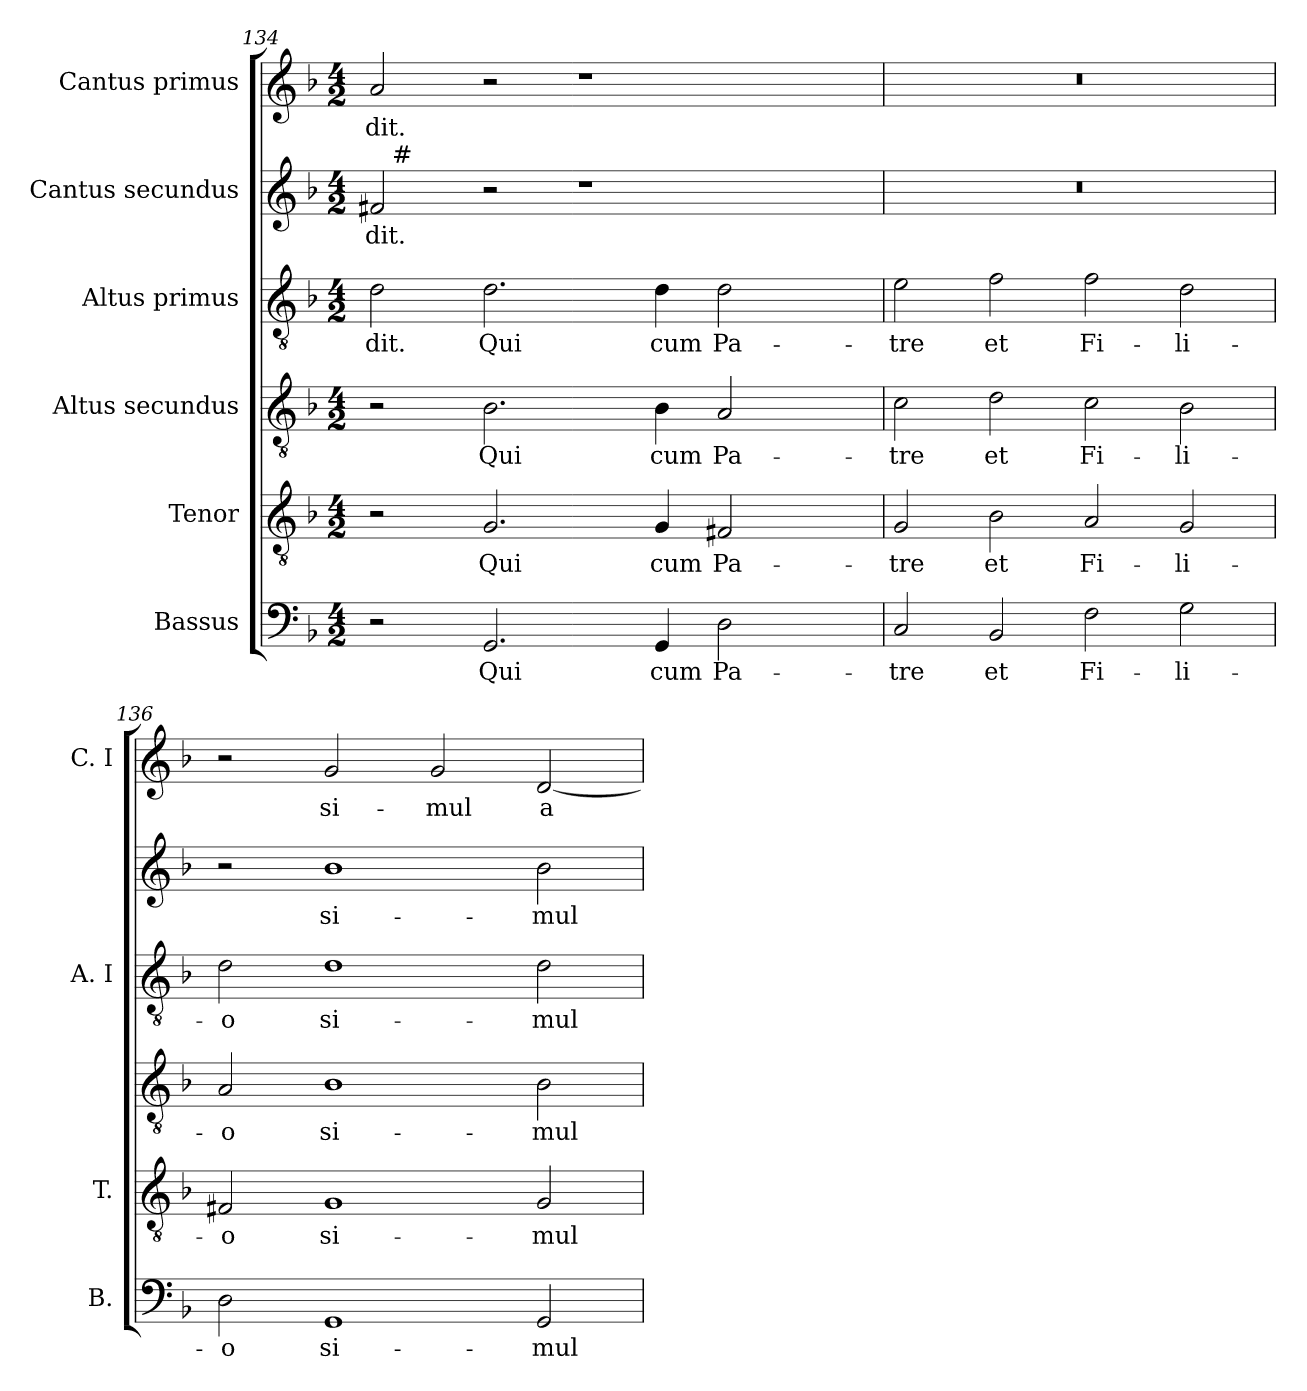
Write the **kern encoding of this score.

**kern	**text	**kern	**text	**kern	**text	**kern	**text	**kern	**text	**kern	**text
*part6	*part6	*part5	*part5	*part4	*part4	*part3	*part3	*part2	*part2	*part1	*part1
*staff6	*staff6	*staff5	*staff5	*staff4	*staff4	*staff3	*staff3	*staff2	*staff2	*staff1	*staff1
*I"Bassus	*	*I"Tenor	*	*I"Altus secundus	*	*I"Altus primus	*	*I"Cantus secundus	*	*I"Cantus primus	*
*I'B.	*	*I'T.	*	*	*	*I'A. I	*	*	*	*I'C. I	*
*clefF4	*	*clefGv2	*	*clefGv2	*	*clefGv2	*	*clefG2	*	*clefG2	*
*	*	*ITrd7c12	*	*ITrd7c12	*	*ITrd7c12	*	*	*	*	*
*k[b-]	*	*k[b-]	*	*k[b-]	*	*k[b-]	*	*k[b-]	*	*k[b-]	*
*d:	*	*d:	*	*d:	*	*d:	*	*d:	*	*d:	*
*M4/2	*	*M4/2	*	*M4/2	*	*M4/2	*	*M4/2	*	*M4/2	*
=134	=134	=134	=134	=134	=134	=134	=134	=134	=134	=134	=134
!	!	!	!	!	!	!	!LO:LY:b:color=#000000	!	!	!	!
!	!	!	!	!	!	!	!	!	!LO:LY:b:color=#000000	!	!
!	!	!	!	!	!	!	!	!	!	!	!LO:LY:b:color=#000000
*	*	*	*	*	*	*	*	*^	*	*	*
2r	.	2r	.	2r	.	2Di\	-dit.	2f#i/	32ryy	-dit.	2ai/	-dit.
.	.	.	.	.	.	.	.	.	256ryy	.	.	.
!	!	!	!	!	!	!	!	!	!LO:TX:a:t=#	!	!	!
.	.	.	.	.	.	.	.	.	1ryy	.	.	.
!	!LO:LY:b:color=#000000	!	!	!	!	!	!	!	!	!	!	!
!	!	!	!LO:LY:b:color=#000000	!	!	!	!	!	!	!	!	!
!	!	!	!	!	!LO:LY:b:color=#000000	!	!	!	!	!	!	!
!	!	!	!	!	!	!	!LO:LY:b:color=#000000	!	!	!	!	!
2.GGi/	Qui	2.GGi/	Qui	2.BB-i\	Qui	2.Di\	Qui	2r	.	.	2r	.
.	.	.	.	.	.	.	.	1r	.	.	1r	.
.	.	.	.	.	.	.	.	.	2ryy	.	.	.
!	!LO:LY:b:color=#000000	!	!	!	!	!	!	!	!	!	!	!
!	!	!	!LO:LY:b:color=#000000	!	!	!	!	!	!	!	!	!
!	!	!	!	!	!LO:LY:b:color=#000000	!	!	!	!	!	!	!
!	!	!	!	!	!	!	!LO:LY:b:color=#000000	!	!	!	!	!
4GGi/	cum	4GGi/	cum	4BB-i\	cum	4Di\	cum	.	.	.	.	.
!	!LO:LY:b:color=#000000	!	!	!	!	!	!	!	!	!	!	!
!	!	!	!LO:LY:b:color=#000000	!	!	!	!	!	!	!	!	!
!	!	!	!	!	!LO:LY:b:color=#000000	!	!	!	!	!	!	!
!	!	!	!	!	!	!	!LO:LY:b:color=#000000	!	!	!	!	!
2Di\	Pa-	2FF#Xi/	Pa-	2AAi/	Pa-	2Di\	Pa-	.	.	.	.	.
.	.	.	.	.	.	.	.	.	4ryy	.	.	.
.	.	.	.	.	.	.	.	.	8ryy	.	.	.
.	.	.	.	.	.	.	.	.	16ryy	.	.	.
.	.	.	.	.	.	.	.	.	64..ryy	.	.	.
*	*	*	*	*	*	*	*	*v	*v	*	*	*
=135	=135	=135	=135	=135	=135	=135	=135	=135	=135	=135	=135
*	*	*	*	*	*	*	*	*^	*	*	*
!	!LO:LY:b:color=#000000	!	!	!	!	!	!	!	!	!	!	!
*	*	*	*	*	*	*	*	*v	*v	*	*	*
*	*	*	*	*	*	*	*	*^	*	*	*
!	!	!	!LO:LY:b:color=#000000	!	!	!	!	!	!	!	!	!
*	*	*	*	*	*	*	*	*v	*v	*	*	*
*	*	*	*	*	*	*	*	*^	*	*	*
!	!	!	!	!	!LO:LY:b:color=#000000	!	!	!	!	!	!	!
*	*	*	*	*	*	*	*	*v	*v	*	*	*
*	*	*	*	*	*	*	*	*^	*	*	*
!	!	!	!	!	!	!	!LO:LY:b:color=#000000	!LO:N:vis=1	!	!	!LO:N:vis=1	!
*	*	*	*	*	*	*	*	*v	*v	*	*	*
2Ci/	-tre	2GGi/	-tre	2Ci\	-tre	2Ei\	-tre	0r	.	0r	.
!	!LO:LY:b:color=#000000	!	!	!	!	!	!	!	!	!	!
!	!	!	!LO:LY:b:color=#000000	!	!	!	!	!	!	!	!
!	!	!	!	!	!LO:LY:b:color=#000000	!	!	!	!	!	!
!	!	!	!	!	!	!	!LO:LY:b:color=#000000	!	!	!	!
2BB-i/	et	2BB-i\	et	2Di\	et	2Fi\	et	.	.	.	.
!	!LO:LY:b:color=#000000	!	!	!	!	!	!	!	!	!	!
!	!	!	!LO:LY:b:color=#000000	!	!	!	!	!	!	!	!
!	!	!	!	!	!LO:LY:b:color=#000000	!	!	!	!	!	!
!	!	!	!	!	!	!	!LO:LY:b:color=#000000	!	!	!	!
2Fi\	Fi-	2AAi/	Fi-	2Ci\	Fi-	2Fi\	Fi-	.	.	.	.
!	!LO:LY:b:color=#000000	!	!	!	!	!	!	!	!	!	!
!	!	!	!LO:LY:b:color=#000000	!	!	!	!	!	!	!	!
!	!	!	!	!	!LO:LY:b:color=#000000	!	!	!	!	!	!
!	!	!	!	!	!	!	!LO:LY:b:color=#000000	!	!	!	!
2Gi\	-li-	2GGi/	-li-	2BB-i\	-li-	2Di\	-li-	.	.	.	.
=136	=136	=136	=136	=136	=136	=136	=136	=136	=136	=136	=136
!	!LO:LY:b:color=#000000	!	!	!	!	!	!	!	!	!	!
!	!	!	!LO:LY:b:color=#000000	!	!	!	!	!	!	!	!
!	!	!	!	!	!LO:LY:b:color=#000000	!	!	!	!	!	!
!	!	!	!	!	!	!	!LO:LY:b:color=#000000	!	!	!	!
2Di\	-o	2FF#Xi/	-o	2AAi/	-o	2Di\	-o	2r	.	2r	.
!	!LO:LY:b:color=#000000	!	!	!	!	!	!	!	!	!	!
!	!	!	!LO:LY:b:color=#000000	!	!	!	!	!	!	!	!
!	!	!	!	!	!LO:LY:b:color=#000000	!	!	!	!	!	!
!	!	!	!	!	!	!	!LO:LY:b:color=#000000	!	!	!	!
!	!	!	!	!	!	!	!	!	!LO:LY:b:color=#000000	!	!
!	!	!	!	!	!	!	!	!	!	!	!LO:LY:b:color=#000000
1GGi	si-	1GGi	si-	1BB-i	si-	1Di	si-	1b-i	si-	2gi/	si-
!	!	!	!	!	!	!	!	!	!	!	!LO:LY:b:color=#000000
.	.	.	.	.	.	.	.	.	.	2gi/	-mul
!	!LO:LY:b:color=#000000	!	!	!	!	!	!	!	!	!	!
!	!	!	!LO:LY:b:color=#000000	!	!	!	!	!	!	!	!
!	!	!	!	!	!LO:LY:b:color=#000000	!	!	!	!	!	!
!	!	!	!	!	!	!	!LO:LY:b:color=#000000	!	!	!	!
!	!	!	!	!	!	!	!	!	!LO:LY:b:color=#000000	!	!
!	!	!	!	!	!	!	!	!	!	!	!LO:LY:b:color=#000000
2GGi/	-mul	2GGi/	-mul	2BB-i\	-mul	2Di\	-mul	2b-i\	-mul	[2di/	a-
=	=	=	=	=	=	=	=	=	=	=	=
*-	*-	*-	*-	*-	*-	*-	*-	*-	*-	*-	*-
